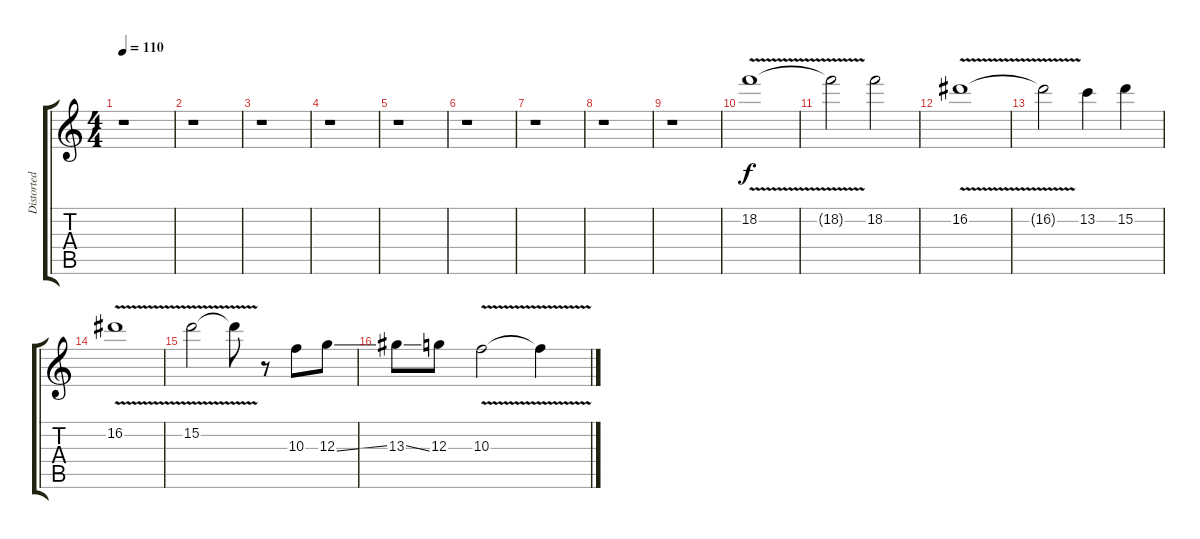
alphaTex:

\track ("Distorted Solo" "Distorted ") {instrument distortionguitar}
\staff {score tabs}
\tuning (E4 B3 G3 D3 A2 E2) {hide}
\ts (4 4)
\tempo 110
\clef g2
\ks c
r.1{dy f} |
r.1 |
r.1 |
r.1 |
r.1 |
r.1 |
r.1 |
r.1 |
r.1 |
18.2{v}.1 |
18.2{t}.2 18.2.2 |
16.2{v}.1 |
16.2{t}.2 13.2.4 15.2.4 |
16.2{v}.1 |
15.2{v}.2 15.2{t}.8 r.8 10.3.8 12.3{ss}.8 |
13.3{ss}.8 12.3.8 10.3{v}.2 10.3{t}.4
